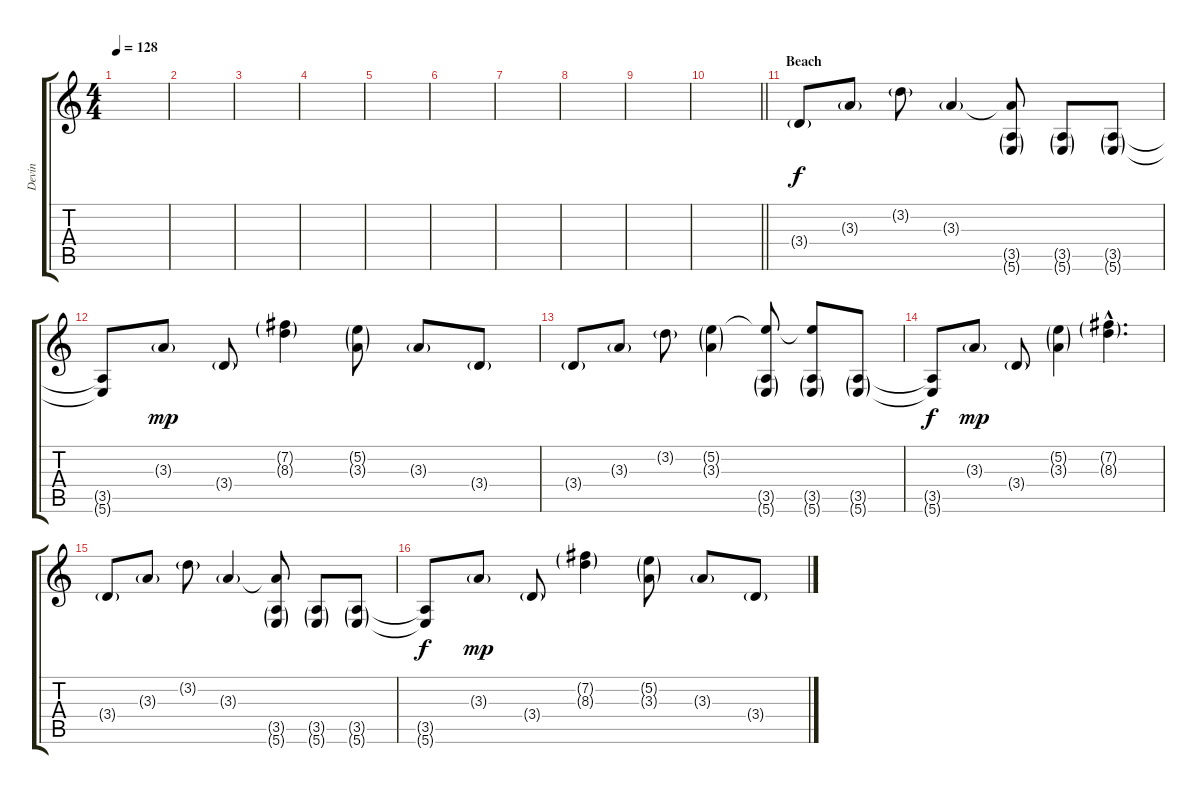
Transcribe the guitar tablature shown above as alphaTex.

\track ("Devin" "Devin") {instrument electricguitarclean}
\staff {score tabs}
\tuning (Eb4 B3 Gb3 B2 Gb2 B1) {hide}
\ts (4 4)
\tempo 128
\clef g2
\ks c
|
|
|
|
|
|
|
|
|
\barLineRight lightlight
|
\section ("" "Beach")
3.4{g}.8 3.3{g}.8 3.2{g}.8 3.3{g}.4 (3.3{t} 3.5{g} 5.6{g}).8 (3.5{g} 5.6{g}).8 (3.5{g} 5.6{g}).8 |
(3.5{t} 5.6{t}).8{dy f} 3.3{g}.8{dy mp} 3.4{g}.8 (7.2{g} 8.3{g}).4 (5.2{g} 3.3{g}).8 3.3{g}.8 3.4{g}.8 |
3.4{g}.8 3.3{g}.8 3.2{g}.8 (5.2{g} 3.3{g}).4 (5.2{t} 3.5{g} 5.6{g}).8 (5.2{t} 3.5{g} 5.6{g}).8 (3.5{g} 5.6{g}).8 |
(3.5{t} 5.6{t}).8{dy f} 3.3{g}.8{dy mp} 3.4{g}.8 (5.2{g} 3.3{g}).4 (7.2{g hac} 8.3{g hac}).4{d} |
3.4{g}.8 3.3{g}.8 3.2{g}.8 3.3{g}.4 (3.3{t} 3.5{g} 5.6{g}).8 (3.5{g} 5.6{g}).8 (3.5{g} 5.6{g}).8 |
(3.5{t} 5.6{t}).8{dy f} 3.3{g}.8{dy mp} 3.4{g}.8 (7.2{g} 8.3{g}).4 (5.2{g} 3.3{g}).8 3.3{g}.8 3.4{g}.8
